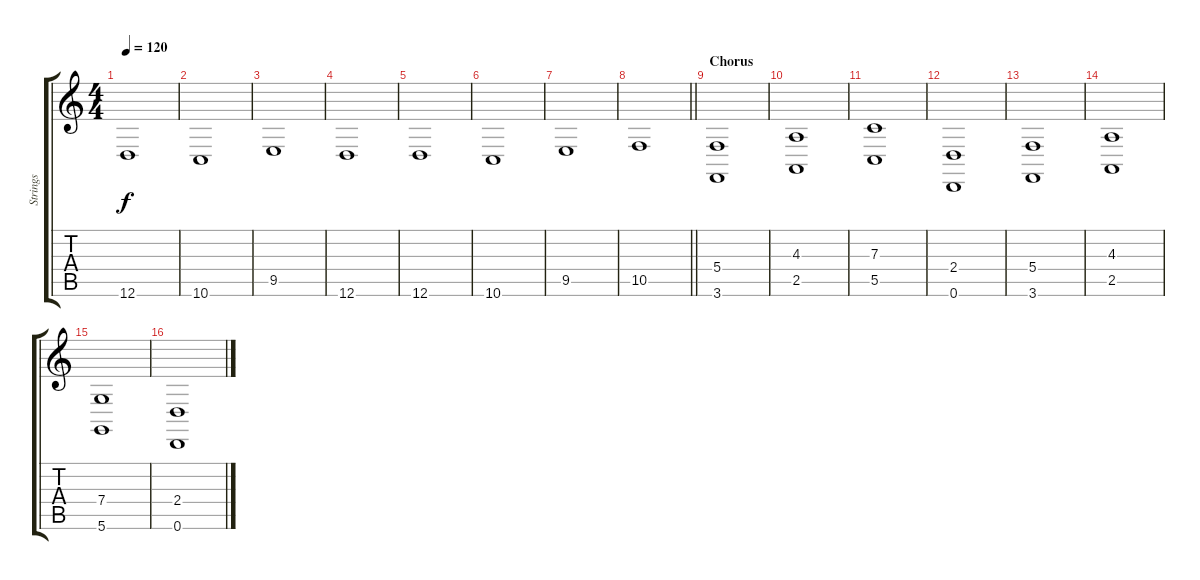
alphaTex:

\track ("Strings" "Strings") {instrument stringensemble1}
\staff {score tabs}
\tuning (D4 A3 F3 C3 G2 D2) {hide}
\ts (4 4)
\tempo 120
\clef g2
\ks c
12.6.1{dy f instrument stringensemble1} |
10.6.1 |
9.5.1 |
12.6.1 |
12.6.1 |
10.6.1 |
9.5.1 |
\barLineRight lightlight
10.5.1 |
\section ("" "Chorus")
(5.4 3.6).1 |
(4.3 2.5).1 |
(7.3 5.5).1 |
(2.4 0.6).1 |
(5.4 3.6).1 |
(4.3 2.5).1 |
(7.4 5.6).1 |
(2.4 0.6).1
